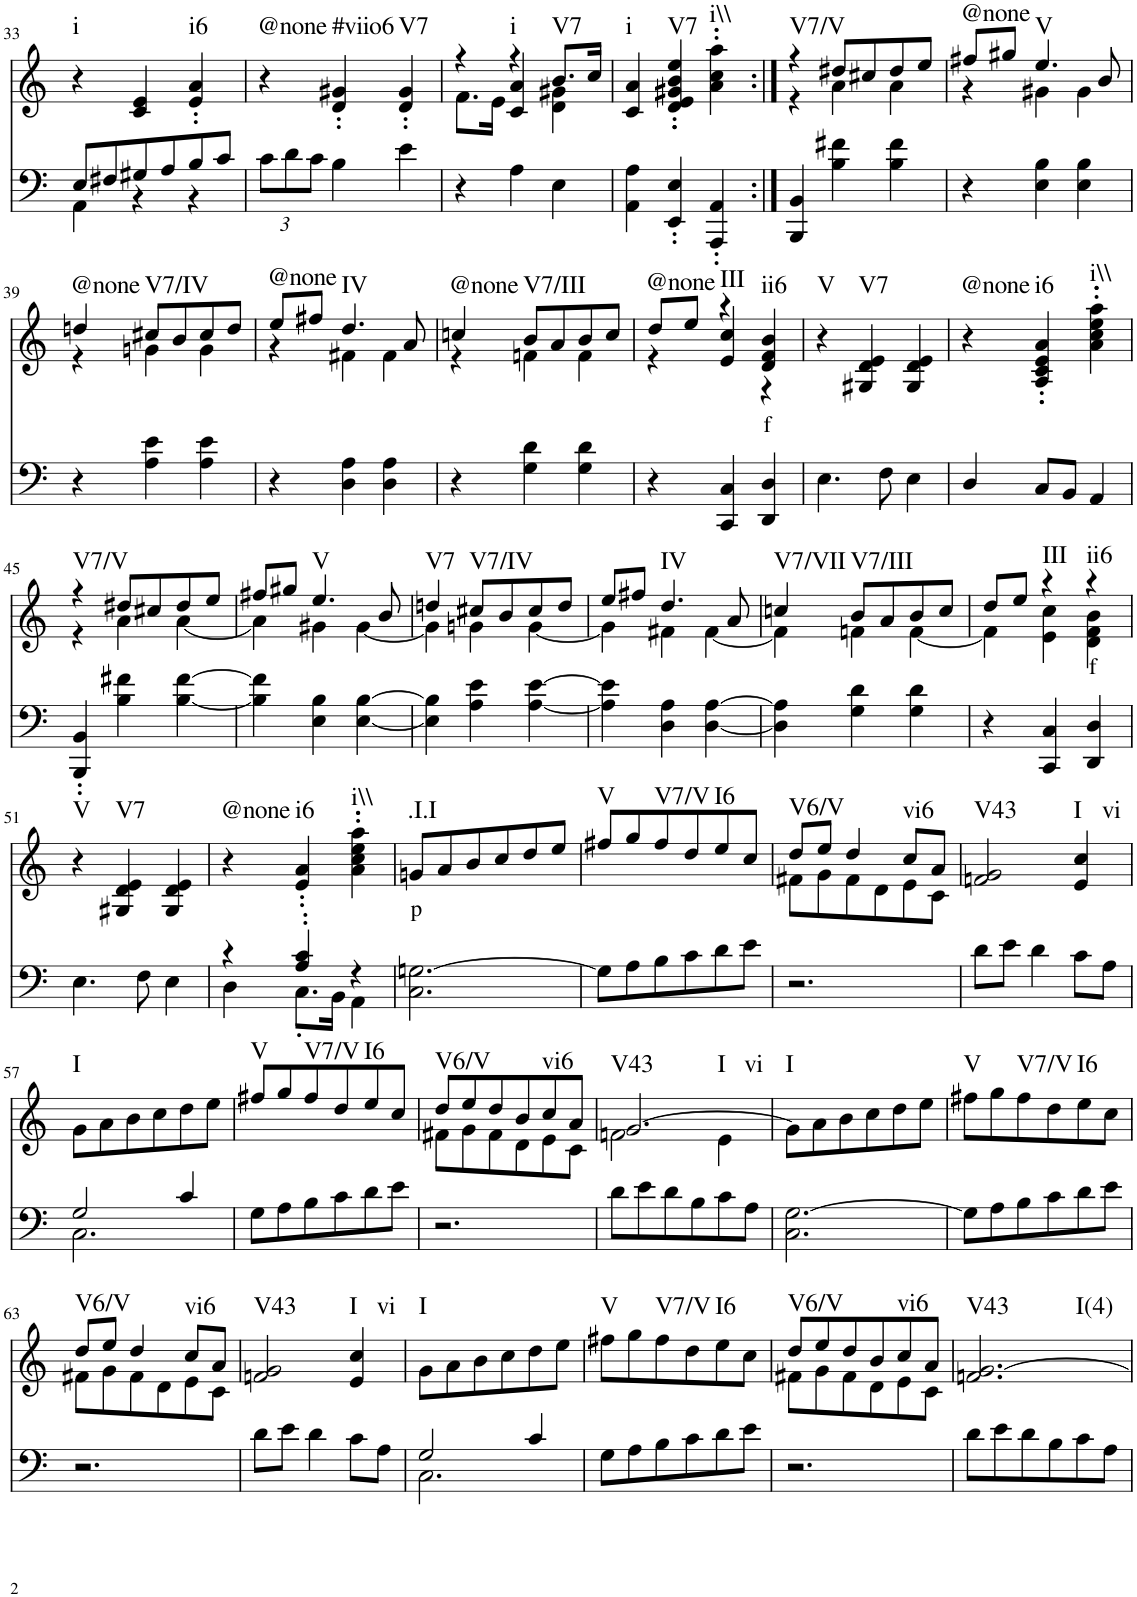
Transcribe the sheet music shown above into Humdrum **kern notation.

**kern	**kern	**text	**harte
*part2	*part1	*part1	*part1
*staff2	*staff1	*staff1	*
*I"piano	*I"piano	*	*
*I'Pno	*I'Pno	*	*
!!LO:PB:g=z
*clefF4	*clefG2	*	*
*k[]	*k[]	*	*
*M3/4	*M3/4	*	*
=33	=33	=33	=33
*^	*	*	*
!	!	!	!	!LO:H:kt=i
8E/L	4AA\	4r	.	N
8F#X/	.	.	.	.
8G#X/	4r	4c/ 4e/	.	.
8A/	.	.	.	.
!	!	!	!	!LO:H:kt=i6
8B/	4r	4e/' 4a/'	.	N
8c/J	.	.	.	.
*v	*v	*	*	*
=34	=34	=34	=34
*Xbrackettup	*	*	*
!	!	!	!LO:H:kt=@none
12c\L	4r	.	N
12d\	.	.	.
12c\J	.	.	.
!	!	!	!LO:H:kt=#viio6
4B\	4d/' 4g#X/'	.	N
!	!	!	!LO:H:kt=V7
4e\	4d/' 4g#/'	.	N
=35	=35	=35	=35
*	*^	*	*
4r	4r	8.f\L	.	.
.	.	16e\Jk	.	.
!	!	!	!	!LO:H:kt=i
4A\	4r	4c/ 4a/	.	N
!	!	!	!	!LO:H:kt=V7
4E\	8.b/L	4d\ 4g#X\	.	N
.	16cc/Jk	.	.	.
*	*v	*v	*	*
=36	=36	=36	=36
!	!	!	!LO:H:kt=i
4AA\ 4A\	4c/ 4a/	.	N
!	!	!	!LO:H:kt=V7
4EE/' 4E/'	4d/' 4e/' 4g#X/' 4b/' 4ee/'	.	N
!	!	!	!LO:H:kt=i\\
4AAA/' 4AA/'	4a\' 4cc\' 4aa\'	.	N
=37:|!	=37:|!	=37:|!	=37:|!
*	*^	*	*
!	!	!	!	!LO:H:kt=V7/V
4BBB/ 4BB/	4r	4r	.	N
4B\ 4f#X\	8dd#X/L	4a\	.	.
.	8cc#X/	.	.	.
4B\ 4f#\	8dd#/	4a\	.	.
.	8ee/J	.	.	.
=38	=38	=38	=38	=38
!	!	!	!	!LO:H:kt=@none
4r	8ff#X/L	4r	.	N
.	8gg#X/J	.	.	.
!	!	!	!	!LO:H:kt=V
4E\ 4B\	4.ee/	4g#X\	.	N
4E\ 4B\	.	4g#\	.	.
.	8b/	.	.	.
!!LO:LB:g=z	!!
=39	=39	=39	=39	=39
!	!	!	!	!LO:H:kt=@none
4r	4ddn/	4r	.	N
!	!	!	!	!LO:H:kt=V7/IV
4A\ 4e\	8cc#X/L	4gn\	.	N
.	8b/	.	.	.
4A\ 4e\	8cc#/	4g\	.	.
.	8dd/J	.	.	.
=40	=40	=40	=40	=40
!	!	!	!	!LO:H:kt=@none
4r	8ee/L	4r	.	N
.	8ff#X/J	.	.	.
!	!	!	!	!LO:H:kt=IV
4D\ 4A\	4.dd/	4f#X\	.	N
4D\ 4A\	.	4f#\	.	.
.	8a/	.	.	.
=41	=41	=41	=41	=41
!	!	!	!	!LO:H:kt=@none
4r	4ccn/	4r	.	N
!	!	!	!	!LO:H:kt=V7/III
4G\ 4d\	8b/L	4fn\	.	N
.	8a/	.	.	.
4G\ 4d\	8b/	4f\	.	.
.	8cc/J	.	.	.
=42	=42	=42	=42	=42
!	!	!	!	!LO:H:kt=@none
4r	8dd/L	4r	.	N
.	8ee/J	.	.	.
!	!	!	!	!LO:H:kt=III
4CC/ 4C/	4r	4e/ 4cc/	.	N
!	!	!	!LO:LY:b	!LO:H:kt=ii6
4DD/ 4D/	4d/ 4f/ 4b/	4r	f	N
=43	=43	=43	=43	=43
!	!	!	!	!LO:H:kt=V
*	*v	*v	*	*
4.E\	4r	.	N
!	!	!	!LO:H:kt=V7
.	4G#X/ 4d/ 4e/	.	N
8F\	.	.	.
4E\	4G#/ 4d/ 4e/	.	.
=44	=44	=44	=44
!	!	!	!LO:H:kt=@none
4D/	4r	.	N
!	!	!	!LO:H:kt=i6
8C/L	4A/' 4c/' 4e/' 4a/'	.	N
8BB/J	.	.	.
!	!	!	!LO:H:kt=i\\
4AA/	4a\' 4cc\' 4ee\' 4aa\'	.	N
!!LO:LB:g=z
=45	=45	=45	=45
*	*^	*	*
!	!	!	!	!LO:H:kt=V7/V
4BBB/' 4BB/'	4r	4r	.	N
4B\ 4f#X\	8dd#X/L	4a\	.	.
.	8cc#X/	.	.	.
[4B\ [4f#\	8dd#/	[4a\	.	.
.	8ee/J	.	.	.
=46	=46	=46	=46	=46
4B\] 4f#\]	8ff#X/L	4a\]	.	.
.	8gg#X/J	.	.	.
!	!	!	!	!LO:H:kt=V
4E\ 4B\	4.ee/	4g#X\	.	N
[4E\ [4B\	.	[4g#\	.	.
.	8b/	.	.	.
=47	=47	=47	=47	=47
!	!	!	!	!LO:H:kt=V7
4E\] 4B\]	4ddn/	4g#\]	.	N
!	!	!	!	!LO:H:kt=V7/IV
4A\ 4e\	8cc#X/L	4gn\	.	N
.	8b/	.	.	.
[4A\ [4e\	8cc#/	[4g\	.	.
.	8dd/J	.	.	.
=48	=48	=48	=48	=48
4A\] 4e\]	8ee/L	4g\]	.	.
.	8ff#X/J	.	.	.
!	!	!	!	!LO:H:kt=IV
4D\ 4A\	4.dd/	4f#X\	.	N
[4D\ [4A\	.	[4f#\	.	.
.	8a/	.	.	.
=49	=49	=49	=49	=49
!	!	!	!	!LO:H:kt=V7/VII
4D\] 4A\]	4ccn/	4f#\]	.	N
!	!	!	!	!LO:H:kt=V7/III
4G\ 4d\	8b/L	4fn\	.	N
.	8a/	.	.	.
4G\ 4d\	8b/	[4f\	.	.
.	8cc/J	.	.	.
=50	=50	=50	=50	=50
4r	8dd/L	4f\]	.	.
.	8ee/J	.	.	.
!	!	!	!	!LO:H:kt=III
4CC/ 4C/	4r	4e\ 4cc\	.	N
!	!	!	!LO:LY:b	!LO:H:kt=ii6
4DD/ 4D/	4r	4d\ 4f\ 4b\	f	N
!!LO:LB:g=z
=51	=51	=51	=51	=51
!	!	!	!	!LO:H:kt=V
*	*v	*v	*	*
4.E\	4r	.	N
!	!	!	!LO:H:kt=V7
.	4G#X/ 4d/ 4e/	.	N
8F\	.	.	.
4E\	4G#/ 4d/ 4e/	.	.
=52	=52	=52	=52
*^	*	*	*
!	!	!	!	!LO:H:kt=@none
4r	4D\	4r	.	N
!	!	!	!	!LO:H:kt=i6
4A/' 4c/'	8.C'\L	4e/' 4a/'	.	N
.	16BB\Jk	.	.	.
!	!	!	!	!LO:H:kt=i\\
4r	4AA\	4a\' 4cc\' 4ee\' 4aa\'	.	N
=53	=53	=53	=53	=53
!	!	!	!LO:LY:b	!LO:H:kt=.I.I
*v	*v	*	*	*
2.C\ [2.Gn\	8gn/L	p	N
.	8a/	.	.
.	8b/	.	.
.	8cc/	.	.
.	8dd/	.	.
.	8ee/J	.	.
=54	=54	=54	=54
!	!	!	!LO:H:kt=V
8G\L]	8ff#X/L	.	N
8A\	8gg/	.	.
!	!	!	!LO:H:kt=V7/V
8B\	8ff#/	.	N
8c\	8dd/	.	.
!	!	!	!LO:H:kt=I6
8d\	8ee/	.	N
8e\J	8cc/J	.	.
=55	=55	=55	=55
*	*^	*	*
!	!	!	!	!LO:H:kt=V6/V
2.r	8dd/L	8f#X\L	.	N
.	8ee/J	8g\	.	.
.	4dd/	8f#\	.	.
.	.	8d\	.	.
!	!	!	!	!LO:H:kt=vi6
.	8cc/L	8e\	.	N
.	8a/J	8c\J	.	.
=56	=56	=56	=56	=56
!	!	!	!	!LO:H:kt=V43
*	*v	*v	*	*
8d\L	2fn/ 2g/	.	N
8e\J	.	.	.
4d\	.	.	.
!	!	!	!LO:H:n=1:kt=I
!	!	!	!LO:H:n=2:kt=vi
8c\L	4e/ 4cc/	.	N N
8A\J	.	.	.
!!LO:LB:g=z
=57	=57	=57	=57
*^	*	*	*
!	!	!	!	!LO:H:kt=I
2G/	2.C\	8g\L	.	N
.	.	8a\	.	.
.	.	8b\	.	.
.	.	8cc\	.	.
4c/	.	8dd\	.	.
.	.	8ee\J	.	.
*v	*v	*	*	*
=58	=58	=58	=58
!	!	!	!LO:H:kt=V
8G\L	8ff#X/L	.	N
8A\	8gg/	.	.
!	!	!	!LO:H:kt=V7/V
8B\	8ff#/	.	N
8c\	8dd/	.	.
!	!	!	!LO:H:kt=I6
8d\	8ee/	.	N
8e\J	8cc/J	.	.
=59	=59	=59	=59
*	*^	*	*
!	!	!	!	!LO:H:kt=V6/V
2.r	8dd/L	8f#X\L	.	N
.	8ee/	8g\	.	.
.	8dd/	8f#\	.	.
.	8b/	8d\	.	.
!	!	!	!	!LO:H:kt=vi6
.	8cc/	8e\	.	N
.	8a/J	8c\J	.	.
=60	=60	=60	=60	=60
!	!	!	!	!LO:H:n=1:kt=V43
!	!	!	!	!LO:H:n=2:kt=I
!	!	!	!	!LO:H:n=3:kt=vi
8d\L	[2.g/	2fn\	.	N N N
8e\	.	.	.	.
8d\	.	.	.	.
8B\	.	.	.	.
8c\	.	4e\	.	.
8A\J	.	.	.	.
*	*v	*v	*	*
=61	=61	=61	=61
!	!	!	!LO:H:kt=I
2.C\ [2.G\	8g\L]	.	N
.	8a\	.	.
.	8b\	.	.
.	8cc\	.	.
.	8dd\	.	.
.	8ee\J	.	.
=62	=62	=62	=62
!	!	!	!LO:H:kt=V
8G\L]	8ff#X\L	.	N
8A\	8gg\	.	.
!	!	!	!LO:H:kt=V7/V
8B\	8ff#\	.	N
8c\	8dd\	.	.
!	!	!	!LO:H:kt=I6
8d\	8ee\	.	N
8e\J	8cc\J	.	.
!!LO:LB:g=z
=63	=63	=63	=63
*	*^	*	*
!	!	!	!	!LO:H:kt=V6/V
2.r	8dd/L	8f#X\L	.	N
.	8ee/J	8g\	.	.
.	4dd/	8f#\	.	.
.	.	8d\	.	.
!	!	!	!	!LO:H:kt=vi6
.	8cc/L	8e\	.	N
.	8a/J	8c\J	.	.
=64	=64	=64	=64	=64
!	!	!	!	!LO:H:kt=V43
*	*v	*v	*	*
8d\L	2fn/ 2g/	.	N
8e\J	.	.	.
4d\	.	.	.
!	!	!	!LO:H:n=1:kt=I
!	!	!	!LO:H:n=2:kt=vi
8c\L	4e/ 4cc/	.	N N
8A\J	.	.	.
=65	=65	=65	=65
*^	*	*	*
!	!	!	!	!LO:H:kt=I
2G/	2.C\	8g\L	.	N
.	.	8a\	.	.
.	.	8b\	.	.
.	.	8cc\	.	.
4c/	.	8dd\	.	.
.	.	8ee\J	.	.
*v	*v	*	*	*
=66	=66	=66	=66
!	!	!	!LO:H:kt=V
8G\L	8ff#X\L	.	N
8A\	8gg\	.	.
!	!	!	!LO:H:kt=V7/V
8B\	8ff#\	.	N
8c\	8dd\	.	.
!	!	!	!LO:H:kt=I6
8d\	8ee\	.	N
8e\J	8cc\J	.	.
=67	=67	=67	=67
*	*^	*	*
!	!	!	!	!LO:H:kt=V6/V
2.r	8dd/L	8f#X\L	.	N
.	8ee/	8g\	.	.
.	8dd/	8f#\	.	.
.	8b/	8d\	.	.
!	!	!	!	!LO:H:kt=vi6
.	8cc/	8e\	.	N
.	8a/J	8c\J	.	.
=68	=68	=68	=68	=68
!	!	!	!	!LO:H:n=1:kt=V43
!	!	!	!	!LO:H:n=2:kt=I(4)
*	*v	*v	*	*
8d\L	2.fn/ [2.g/	.	N N
8e\	.	.	.
8d\	.	.	.
8B\	.	.	.
8c\	.	.	.
8A\J	.	.	.
=	=	=	=
*-	*-	*-	*-
